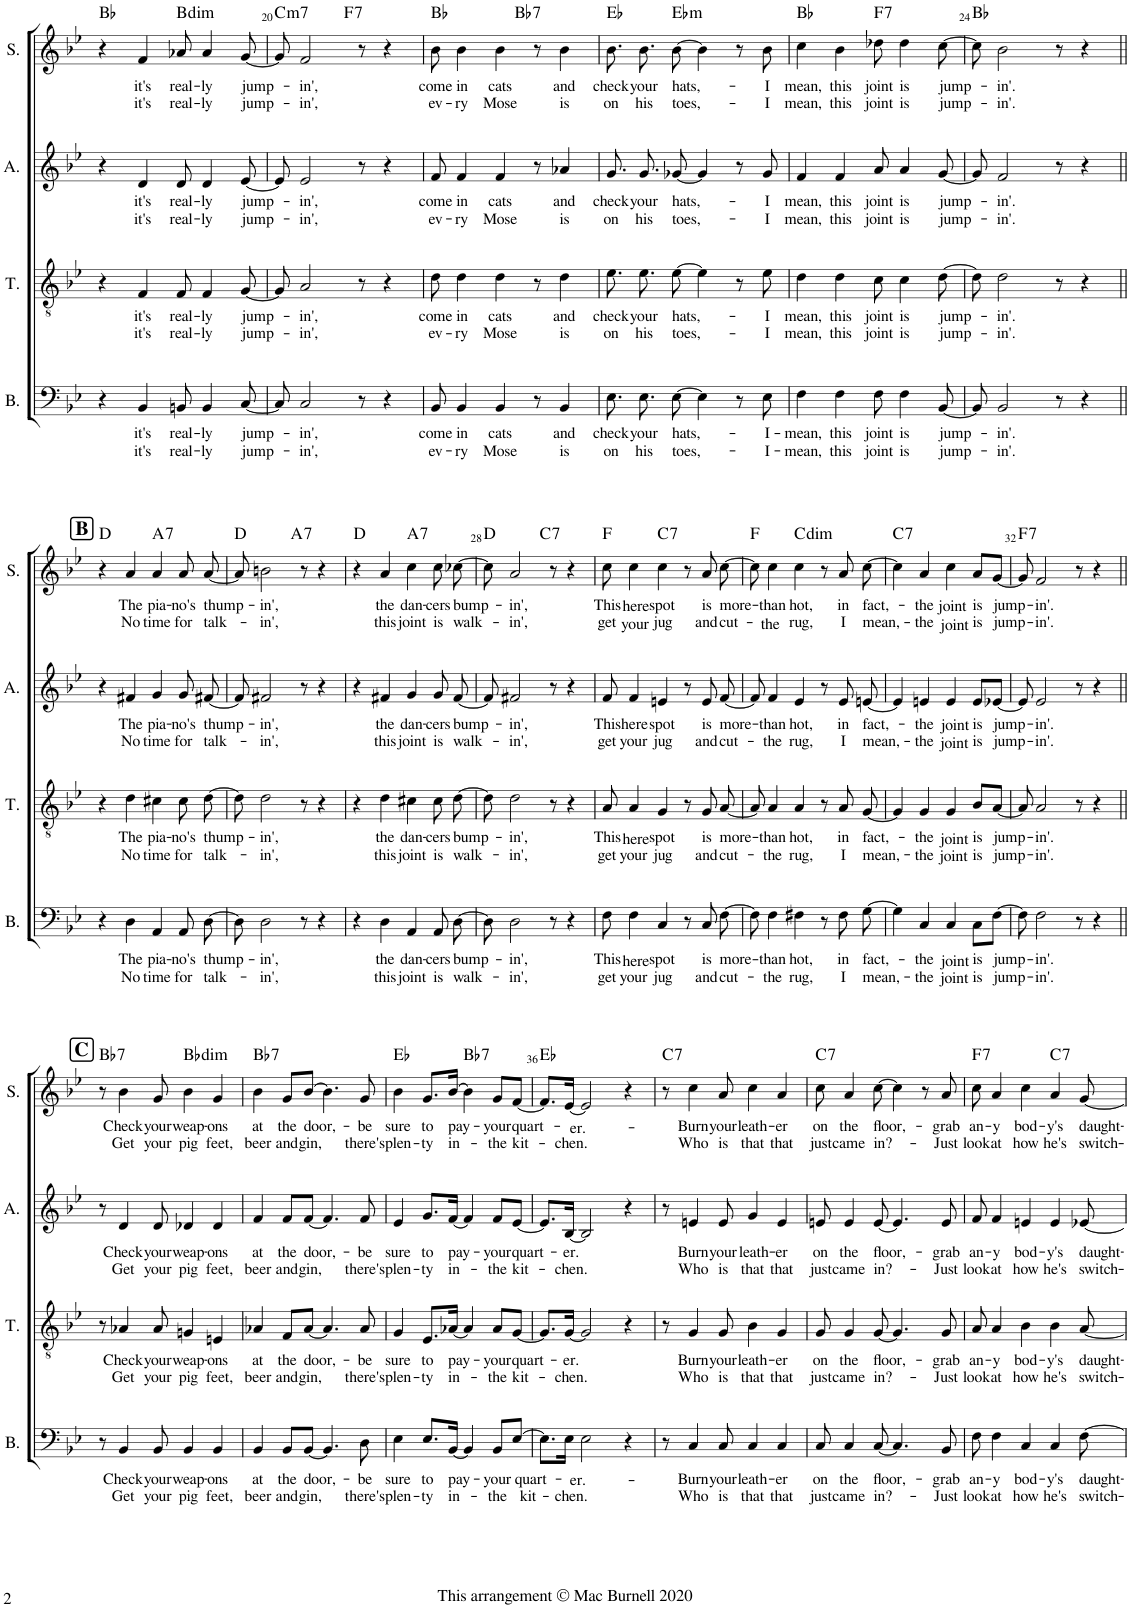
**kern	**text	**text	**kern	**text	**text	**kern	**text	**text	**kern	**text	**text	**harte
*part4	*part4	*part4	*part3	*part3	*part3	*part2	*part2	*part2	*part1	*part1	*part1	*part1
*staff4	*staff4	*staff4	*staff3	*staff3	*staff3	*staff2	*staff2	*staff2	*staff1	*staff1	*staff1	*
*I"Bass	*	*	*I"Tenor	*	*	*I"Alto	*	*	*I"Soprano	*	*	*
*I'B.	*	*	*I'T.	*	*	*I'A.	*	*	*I'S.	*	*	*
!!LO:PB:g=z
*clefF4	*	*	*clefGv2	*	*	*clefG2	*	*	*clefG2	*	*	*
*Trd7c12	*	*	*	*	*	*	*	*	*	*	*	*
*k[b-e-]	*	*	*k[b-e-]	*	*	*k[b-e-]	*	*	*k[b-e-]	*	*	*
*M4/4	*	*	*M4/4	*	*	*M4/4	*	*	*M4/4	*	*	*
=19	=19	=19	=19	=19	=19	=19	=19	=19	=19	=19	=19	=19
4r	.	.	4r	.	.	4r	.	.	4r	.	.	Bb:maj
!	!LO:LY:b	!LO:LY:b	!	!LO:LY:b	!LO:LY:b	!	!LO:LY:b	!LO:LY:b	!	!LO:LY:b	!LO:LY:b	!
4BB-/	it's	it's	4F/	it's	it's	4d/	it's	it's	4f/	it's	it's	.
!	!LO:LY:b	!LO:LY:b	!	!LO:LY:b	!LO:LY:b	!	!LO:LY:b	!LO:LY:b	!	!LO:LY:b	!LO:LY:b	!LO:H:kt=dim
8BBn/	real-	real-	8F/	real-	real-	8d/	real-	real-	8a-X/	real-	real-	B:dim
!	!LO:LY:b	!LO:LY:b	!	!LO:LY:b	!LO:LY:b	!	!LO:LY:b	!LO:LY:b	!	!LO:LY:b	!LO:LY:b	!
4BB/	-ly	-ly	4F/	-ly	-ly	4d/	-ly	-ly	4a-/	-ly	-ly	.
!	!LO:LY:b	!LO:LY:b	!	!LO:LY:b	!LO:LY:b	!	!LO:LY:b	!LO:LY:b	!	!LO:LY:b	!LO:LY:b	!
[8C/	jump-	jump-	[8G/	jump-	jump-	[8e-/	jump-	jump-	[8g/	jump-	jump-	.
=20	=20	=20	=20	=20	=20	=20	=20	=20	=20	=20	=20	=20
!	!	!	!	!	!	!	!	!	!	!	!	!LO:H:kt=m7
*	*	*	*	*	*	*	*	*	*^	*	*	*
8C/]	.	.	8G/]	.	.	8e-/]	.	.	8g/]	2ryy	.	.	C:min7
!	!LO:LY:b	!LO:LY:b	!	!LO:LY:b	!LO:LY:b	!	!LO:LY:b	!LO:LY:b	!	!	!LO:LY:b	!LO:LY:b	!
2C/	-in',	in',	2A/	-in',	-in',	2e-/	-in',	-in',	2f/	.	-in',	-in',	.
!	!	!	!	!	!	!	!	!	!	!	!	!	!LO:H:kt=7
.	.	.	.	.	.	.	.	.	.	2ryy	.	.	F:7
8r	.	.	8r	.	.	8r	.	.	8r	.	.	.	.
4r	.	.	4r	.	.	4r	.	.	4r	.	.	.	.
=21	=21	=21	=21	=21	=21	=21	=21	=21	=21	=21	=21	=21	=21
!	!LO:LY:b	!LO:LY:b	!	!LO:LY:b	!LO:LY:b	!	!LO:LY:b	!LO:LY:b	!	!	!LO:LY:b	!LO:LY:b	!
8BB-/	come	ev-	8d\	come	ev-	8f/	come	ev-	8b-\	2ryy	come	ev-	Bb:maj
!	!LO:LY:b	!LO:LY:b	!	!LO:LY:b	!LO:LY:b	!	!LO:LY:b	!LO:LY:b	!	!	!LO:LY:b	!LO:LY:b	!
4BB-/	in	-ry	4d\	in	-ry	4f/	in	-ry	4b-\	.	in	-ry	.
!	!LO:LY:b	!LO:LY:b	!	!LO:LY:b	!LO:LY:b	!	!LO:LY:b	!LO:LY:b	!	!	!LO:LY:b	!LO:LY:b	!
4BB-/	cats	Mose	4d\	cats	Mose	4f/	cats	Mose	4b-\	.	cats	Mose	.
!	!	!	!	!	!	!	!	!	!	!	!	!	!LO:H:kt=7
.	.	.	.	.	.	.	.	.	.	2ryy	.	.	Bb:7
8r	.	.	8r	.	.	8r	.	.	8r	.	.	.	.
!	!LO:LY:b	!LO:LY:b	!	!LO:LY:b	!LO:LY:b	!	!LO:LY:b	!LO:LY:b	!	!	!LO:LY:b	!LO:LY:b	!
4BB-/	and	is	4d\	and	is	4a-X/	and	is	4b-\	.	and	is	.
=22	=22	=22	=22	=22	=22	=22	=22	=22	=22	=22	=22	=22	=22
!	!LO:LY:b	!LO:LY:b	!	!LO:LY:b	!LO:LY:b	!	!LO:LY:b	!LO:LY:b	!	!	!LO:LY:b	!LO:LY:b	!
*	*	*	*	*	*	*	*	*	*v	*v	*	*	*
8.E-\	check	on	8.e-\	check	on	8.g/	check	on	8.b-\	check	on	Eb:maj
!	!LO:LY:b	!LO:LY:b	!	!LO:LY:b	!LO:LY:b	!	!LO:LY:b	!LO:LY:b	!	!LO:LY:b	!LO:LY:b	!
8.E-\	your	his	8.e-\	your	his	8.g/	your	his	8.b-\	your	his	.
!	!LO:LY:b	!LO:LY:b	!	!LO:LY:b	!LO:LY:b	!	!LO:LY:b	!LO:LY:b	!	!LO:LY:b	!LO:LY:b	!LO:H:kt=m
[8E-\	hats,-	toes,-	[8e-\	hats,-	toes,-	[8g-X/	hats,-	toes,-	[8b-\	hats,-	toes,-	Eb:min
4E-\]	.	.	4e-\]	.	.	4g-/]	.	.	4b-\]	.	.	.
8r	.	.	8r	.	.	8r	.	.	8r	.	.	.
!	!LO:LY:b	!LO:LY:b	!	!LO:LY:b	!LO:LY:b	!	!LO:LY:b	!LO:LY:b	!	!LO:LY:b	!LO:LY:b	!
8E-\	I-	I-	8e-\	-I	-I	8g-/	-I	-I	8b-\	-I	-I	.
=23	=23	=23	=23	=23	=23	=23	=23	=23	=23	=23	=23	=23
!	!LO:LY:b	!LO:LY:b	!	!LO:LY:b	!LO:LY:b	!	!LO:LY:b	!LO:LY:b	!	!LO:LY:b	!LO:LY:b	!
4F\	mean,	mean,	4d\	mean,	mean,	4f/	mean,	mean,	4cc\	mean,	mean,	Bb:maj
!	!LO:LY:b	!LO:LY:b	!	!LO:LY:b	!LO:LY:b	!	!LO:LY:b	!LO:LY:b	!	!LO:LY:b	!LO:LY:b	!
4F\	this	this	4d\	this	this	4f/	this	this	4b-\	this	this	.
!	!LO:LY:b	!LO:LY:b	!	!LO:LY:b	!LO:LY:b	!	!LO:LY:b	!LO:LY:b	!	!LO:LY:b	!LO:LY:b	!LO:H:kt=7
8F\	joint	joint	8c\	joint	joint	8a/	joint	joint	8dd-X\	joint	joint	F:7
!	!LO:LY:b	!LO:LY:b	!	!LO:LY:b	!LO:LY:b	!	!LO:LY:b	!LO:LY:b	!	!LO:LY:b	!LO:LY:b	!
4F\	is	is	4c\	is	is	4a/	is	is	4dd-\	is	is	.
!	!LO:LY:b	!LO:LY:b	!	!LO:LY:b	!LO:LY:b	!	!LO:LY:b	!LO:LY:b	!	!LO:LY:b	!LO:LY:b	!
[8BB-/	jump-	jump-	[8d\	jump-	jump-	[8g/	jump-	jump-	[8cc\	jump-	jump-	.
=24	=24	=24	=24	=24	=24	=24	=24	=24	=24	=24	=24	=24
8BB-/]	.	.	8d\]	.	.	8g/]	.	.	8cc\]	.	.	Bb:maj
!	!LO:LY:b	!LO:LY:b	!	!LO:LY:b	!LO:LY:b	!	!LO:LY:b	!LO:LY:b	!	!LO:LY:b	!LO:LY:b	!
2BB-/	-in'.	in'.	2d\	-in'.	-in'.	2f/	in'.	-in'.	2b-\	-in'.	-in'.	.
8r	.	.	8r	.	.	8r	.	.	8r	.	.	.
4r	.	.	4r	.	.	4r	.	.	4r	.	.	.
!!LO:LB:g=z
!!LO:REH:place=s1:a:B:cj:fs=14:t=B
=25||	=25||	=25||	=25||	=25||	=25||	=25||	=25||	=25||	=25||	=25||	=25||	=25||
4r	.	.	4r	.	.	4r	.	.	4r	.	.	D:maj
!	!LO:LY:b	!LO:LY:b	!	!LO:LY:b	!LO:LY:b	!	!LO:LY:b	!LO:LY:b	!	!LO:LY:b	!LO:LY:b	!
4D\	The	No	4d\	The	No	4f#X/	The	No	4a/	The	No	.
!	!LO:LY:b	!LO:LY:b	!	!LO:LY:b	!LO:LY:b	!	!LO:LY:b	!LO:LY:b	!	!LO:LY:b	!LO:LY:b	!LO:H:kt=7
4AA/	pia-	time	4c#X\	pia-	time	4g/	pia-	time	4a/	pia-	time	A:7
!	!LO:LY:b	!LO:LY:b	!	!LO:LY:b	!LO:LY:b	!	!LO:LY:b	!LO:LY:b	!	!LO:LY:b	!LO:LY:b	!
8AA/	-no's	for	8c#\	-no's	for	8g/	-no's	for	8a/	-no's	for	.
!	!LO:LY:b	!LO:LY:b	!	!LO:LY:b	!LO:LY:b	!	!LO:LY:b	!LO:LY:b	!	!LO:LY:b	!LO:LY:b	!
[8D\	thump-	talk-	[8d\	thump-	talk-	[8f#X/	thump-	talk-	[8a/	thump-	talk-	.
=26	=26	=26	=26	=26	=26	=26	=26	=26	=26	=26	=26	=26
*	*	*	*	*	*	*	*	*	*^	*	*	*
8D\]	.	.	8d\]	.	.	8f#/]	.	.	8a/]	2ryy	.	.	D:maj
!	!LO:LY:b	!LO:LY:b	!	!LO:LY:b	!LO:LY:b	!	!LO:LY:b	!LO:LY:b	!	!	!LO:LY:b	!LO:LY:b	!
2D\	-in',	-in',	2d\	-in',	-in',	2f#X/	-in',	-in',	2bn\	.	-in',	-in',	.
!	!	!	!	!	!	!	!	!	!	!	!	!	!LO:H:kt=7
.	.	.	.	.	.	.	.	.	.	2ryy	.	.	A:7
8r	.	.	8r	.	.	8r	.	.	8r	.	.	.	.
4r	.	.	4r	.	.	4r	.	.	4r	.	.	.	.
*	*	*	*	*	*	*	*	*	*v	*v	*	*	*
=27	=27	=27	=27	=27	=27	=27	=27	=27	=27	=27	=27	=27
4r	.	.	4r	.	.	4r	.	.	4r	.	.	D:maj
!	!LO:LY:b	!LO:LY:b	!	!LO:LY:b	!LO:LY:b	!	!LO:LY:b	!LO:LY:b	!	!LO:LY:b	!LO:LY:b	!
4D\	the	this	4d\	the	this	4f#X/	the	this	4a/	the	this	.
!	!LO:LY:b	!LO:LY:b	!	!LO:LY:b	!LO:LY:b	!	!LO:LY:b	!LO:LY:b	!	!LO:LY:b	!LO:LY:b	!LO:H:kt=7
4AA/	dan-	joint	4c#X\	dan-	joint	4g/	dan-	joint	4cc\	dan-	joint	A:7
!	!LO:LY:b	!LO:LY:b	!	!LO:LY:b	!LO:LY:b	!	!LO:LY:b	!LO:LY:b	!	!LO:LY:b	!LO:LY:b	!
8AA/	-cers	is	8c#\	-cers	is	8g/	-cers	is	8cc\	-cers	is	.
!	!LO:LY:b	!LO:LY:b	!	!LO:LY:b	!LO:LY:b	!	!LO:LY:b	!LO:LY:b	!	!LO:LY:b	!LO:LY:b	!
[8D\	bump-	walk-	[8d\	bump-	walk-	[8f#/	bump-	walk-	[8cc-X\	bump-	walk-	.
=28	=28	=28	=28	=28	=28	=28	=28	=28	=28	=28	=28	=28
*	*	*	*	*	*	*	*	*	*^	*	*	*
8D\]	.	.	8d\]	.	.	8f#/]	.	.	8cc-\]	2ryy	.	.	D:maj
!	!LO:LY:b	!LO:LY:b	!	!LO:LY:b	!LO:LY:b	!	!LO:LY:b	!LO:LY:b	!	!	!LO:LY:b	!LO:LY:b	!
2D\	-in',	-in',	2d\	-in',	-in',	2f#X/	-in',	-in',	2a/	.	-in',	-in',	.
!	!	!	!	!	!	!	!	!	!	!	!	!	!LO:H:kt=7
.	.	.	.	.	.	.	.	.	.	2ryy	.	.	C:7
8r	.	.	8r	.	.	8r	.	.	8r	.	.	.	.
4r	.	.	4r	.	.	4r	.	.	4r	.	.	.	.
=29	=29	=29	=29	=29	=29	=29	=29	=29	=29	=29	=29	=29	=29
!	!LO:LY:b	!LO:LY:b	!	!LO:LY:b	!LO:LY:b	!	!LO:LY:b	!LO:LY:b	!	!	!LO:LY:b	!LO:LY:b	!
*	*	*	*	*	*	*	*	*	*v	*v	*	*	*
8F\	This	get	8A/	This	get	8f/	This	get	8cc\	This	get	F:maj
!	!LO:LY:b	!LO:LY:b	!	!LO:LY:b	!LO:LY:b	!	!LO:LY:b	!LO:LY:b	!	!LO:LY:b	!LO:LY:b	!
4F\	here	your	4A/	here	your	4f/	here	your	4cc\	here	your	.
!	!LO:LY:b	!LO:LY:b	!	!LO:LY:b	!LO:LY:b	!	!LO:LY:b	!LO:LY:b	!	!LO:LY:b	!LO:LY:b	!LO:H:kt=7
4C/	spot	jug	4G/	spot	jug	4en/	spot	jug	4cc\	spot	jug	C:7
8r	.	.	8r	.	.	8r	.	.	8r	.	.	.
!	!LO:LY:b	!LO:LY:b	!	!LO:LY:b	!LO:LY:b	!	!LO:LY:b	!LO:LY:b	!	!LO:LY:b	!LO:LY:b	!
8C/	is	and	8G/	is	and	8e/	is	and	8a/	is	and	.
!	!LO:LY:b	!LO:LY:b	!	!LO:LY:b	!LO:LY:b	!	!LO:LY:b	!LO:LY:b	!	!LO:LY:b	!LO:LY:b	!
[8F\	more-	cut-	[8A/	more-	cut-	[8f/	more-	cut-	[8cc\	more-	cut-	.
=30	=30	=30	=30	=30	=30	=30	=30	=30	=30	=30	=30	=30
8F\]	.	.	8A/]	.	.	8f/]	.	.	8cc\]	.	.	F:maj
!	!LO:LY:b	!LO:LY:b	!	!LO:LY:b	!LO:LY:b	!	!LO:LY:b	!LO:LY:b	!	!LO:LY:b	!LO:LY:b	!
4F\	-than	-the	4A/	-than	-the	4f/	-than	-the	4cc\	-than	-the	.
!	!LO:LY:b	!LO:LY:b	!	!LO:LY:b	!LO:LY:b	!	!LO:LY:b	!LO:LY:b	!	!LO:LY:b	!LO:LY:b	!LO:H:kt=dim
4F#X\	hot,	rug,	4A/	hot,	rug,	4e-/	hot,	rug,	4cc\	hot,	rug,	C:dim
8r	.	.	8r	.	.	8r	.	.	8r	.	.	.
!	!LO:LY:b	!LO:LY:b	!	!LO:LY:b	!LO:LY:b	!	!LO:LY:b	!LO:LY:b	!	!LO:LY:b	!LO:LY:b	!
8F#\	in	I	8A/	in	I	8e-/	in	I	8a/	in	I	.
!	!LO:LY:b	!LO:LY:b	!	!LO:LY:b	!LO:LY:b	!	!LO:LY:b	!LO:LY:b	!	!LO:LY:b	!LO:LY:b	!
[8G\	fact,-	mean,-	[8G/	fact,-	mean,-	[8en/	fact,-	mean,-	[8cc\	fact,-	mean,-	.
=31	=31	=31	=31	=31	=31	=31	=31	=31	=31	=31	=31	=31
!	!	!	!	!	!	!	!	!	!	!	!	!LO:H:kt=7
4G\]	.	.	4G/]	.	.	4e/]	.	.	4cc\]	.	.	C:7
!	!LO:LY:b	!LO:LY:b	!	!LO:LY:b	!LO:LY:b	!	!LO:LY:b	!LO:LY:b	!	!LO:LY:b	!LO:LY:b	!
4C/	the	the	4G/	the	the	4en/	the	the	4a/	the	the	.
!	!LO:LY:b	!LO:LY:b	!	!LO:LY:b	!LO:LY:b	!	!LO:LY:b	!LO:LY:b	!	!LO:LY:b	!LO:LY:b	!
4C/	joint	joint	4G/	joint	joint	4e/	joint	joint	4cc\	joint	joint	.
!	!LO:LY:b	!LO:LY:b	!	!LO:LY:b	!LO:LY:b	!	!LO:LY:b	!LO:LY:b	!	!LO:LY:b	!LO:LY:b	!
8C\L	is	is	8B-/L	is	is	8e/L	is	is	8a/L	is	is	.
!	!LO:LY:b	!LO:LY:b	!	!LO:LY:b	!LO:LY:b	!	!LO:LY:b	!LO:LY:b	!	!LO:LY:b	!LO:LY:b	!
[8F\J	jump-	jump-	[8A/J	jump-	jump-	[8e-X/J	jump-	jump-	[8g/J	jump-	jump-	.
=32	=32	=32	=32	=32	=32	=32	=32	=32	=32	=32	=32	=32
!	!	!	!	!	!	!	!	!	!	!	!	!LO:H:kt=7
8F\]	.	.	8A/]	.	.	8e-/]	.	.	8g/]	.	.	F:7
!	!LO:LY:b	!LO:LY:b	!	!LO:LY:b	!LO:LY:b	!	!LO:LY:b	!LO:LY:b	!	!LO:LY:b	!LO:LY:b	!
2F\	-in'.	-in'.	2A/	-in'.	-in'.	2e-/	-in'.	-in'.	2f/	-in'.	-in'.	.
8r	.	.	8r	.	.	8r	.	.	8r	.	.	.
4r	.	.	4r	.	.	4r	.	.	4r	.	.	.
!!LO:LB:g=z
!!LO:REH:place=s1:a:B:cj:fs=14:t=C
=33||	=33||	=33||	=33||	=33||	=33||	=33||	=33||	=33||	=33||	=33||	=33||	=33||
!	!	!	!	!	!	!	!	!	!	!	!	!LO:H:kt=7
8r	.	.	8r	.	.	8r	.	.	8r	.	.	Bb:7
!	!LO:LY:b	!LO:LY:b	!	!LO:LY:b	!LO:LY:b	!	!LO:LY:b	!LO:LY:b	!	!LO:LY:b	!LO:LY:b	!
4BB-/	Check	Get	4A-X/	Check	Get	4d/	Check	Get	4b-\	Check	Get	.
!	!LO:LY:b	!LO:LY:b	!	!LO:LY:b	!LO:LY:b	!	!LO:LY:b	!LO:LY:b	!	!LO:LY:b	!LO:LY:b	!
8BB-/	your	your	8A-/	your	your	8d/	your	your	8g/	your	your	.
!	!LO:LY:b	!LO:LY:b	!	!LO:LY:b	!LO:LY:b	!	!LO:LY:b	!LO:LY:b	!	!LO:LY:b	!LO:LY:b	!LO:H:kt=dim
4BB-/	weap-	pig	4Gn/	weap-	pig	4d-X/	weap-	pig	4b-\	weap-	pig	Bb:dim
!	!LO:LY:b	!LO:LY:b	!	!LO:LY:b	!LO:LY:b	!	!LO:LY:b	!LO:LY:b	!	!LO:LY:b	!LO:LY:b	!
4BB-/	-ons	feet,	4En/	-ons	feet,	4d-/	-ons	feet,	4g/	-ons	feet,	.
=34	=34	=34	=34	=34	=34	=34	=34	=34	=34	=34	=34	=34
!	!LO:LY:b	!LO:LY:b	!	!LO:LY:b	!LO:LY:b	!	!LO:LY:b	!LO:LY:b	!	!LO:LY:b	!LO:LY:b	!LO:H:kt=7
4BB-/	at	beer	4A-X/	at	beer	4f/	at	beer	4b-\	at	beer	Bb:7
!	!LO:LY:b	!LO:LY:b	!	!LO:LY:b	!LO:LY:b	!	!LO:LY:b	!LO:LY:b	!	!LO:LY:b	!LO:LY:b	!
8BB-/L	the	and	8F/L	the	and	8f/L	the	and	8g/L	the	and	.
!	!LO:LY:b	!LO:LY:b	!	!LO:LY:b	!LO:LY:b	!	!LO:LY:b	!LO:LY:b	!	!LO:LY:b	!LO:LY:b	!
[8BB-/J	door,-	gin,	[8A-/J	door,-	gin,	[8f/J	door,-	gin,	[8b-/J	door,-	gin,	.
4.BB-/]	.	.	4.A-/]	.	.	4.f/]	.	.	4.b-\]	.	.	.
!	!LO:LY:b	!LO:LY:b	!	!LO:LY:b	!LO:LY:b	!	!LO:LY:b	!LO:LY:b	!	!LO:LY:b	!LO:LY:b	!
8D\	-be	there's	8A-/	-be	there's	8f/	-be	there's	8g/	-be	there's	.
=35	=35	=35	=35	=35	=35	=35	=35	=35	=35	=35	=35	=35
!	!LO:LY:b	!LO:LY:b	!	!LO:LY:b	!LO:LY:b	!	!LO:LY:b	!LO:LY:b	!	!LO:LY:b	!LO:LY:b	!
4E-\	sure	plen-	4G/	sure	plen-	4e-/	sure	plen-	4b-\	sure	plen-	Eb:maj
!	!LO:LY:b	!LO:LY:b	!	!LO:LY:b	!LO:LY:b	!	!LO:LY:b	!LO:LY:b	!	!LO:LY:b	!LO:LY:b	!
8.E-/L	to	-ty	8.E-/L	to	-ty	8.g/L	to	-ty	8.g/L	to	-ty	.
!	!LO:LY:b	!LO:LY:b	!	!LO:LY:b	!LO:LY:b	!	!LO:LY:b	!LO:LY:b	!	!LO:LY:b	!LO:LY:b	!
[16BB-/Jk	pay-	in-	[16A-X/Jk	pay-	in-	[16f/Jk	pay-	in-	[16b-/Jk	pay-	in-	.
!	!	!	!	!	!	!	!	!	!	!	!	!LO:H:kt=7
4BB-/]	.	.	4A-/]	.	.	4f/]	.	.	4b-\]	.	.	Bb:7
!	!LO:LY:b	!LO:LY:b	!	!LO:LY:b	!LO:LY:b	!	!LO:LY:b	!LO:LY:b	!	!LO:LY:b	!LO:LY:b	!
8BB-/L	-your	-the	8A-/L	your	-the	8f/L	-your	the	8g/L	your	the	.
!	!LO:LY:b	!LO:LY:b	!	!LO:LY:b	!LO:LY:b	!	!LO:LY:b	!LO:LY:b	!	!LO:LY:b	!LO:LY:b	!
[8E-/J	quart-	kit-	[8G/J	quart-	kit-	[8e-/J	quart-	kit-	[8f/J	quart-	kit-	.
=36	=36	=36	=36	=36	=36	=36	=36	=36	=36	=36	=36	=36
8.E-\L]	.	.	8.G/L]	.	.	8.e-/L]	.	.	8.f/L]	.	.	Eb:maj
!	!LO:LY:b	!LO:LY:b	!	!LO:LY:b	!LO:LY:b	!	!LO:LY:b	!LO:LY:b	!	!LO:LY:b	!LO:LY:b	!
16E-\Jk	-er.-	-chen.	[16G/Jk	-er.	-chen.	[16B-/Jk	-er.	-chen.	[16e-/Jk	-er.-	-chen.	.
2E-\	.	.	2G/]	.	.	2B-/]	.	.	2e-/]	.	.	.
4r	.	.	4r	.	.	4r	.	.	4r	.	.	.
=37	=37	=37	=37	=37	=37	=37	=37	=37	=37	=37	=37	=37
!	!	!	!	!	!	!	!	!	!	!	!	!LO:H:kt=7
8r	.	.	8r	.	.	8r	.	.	8r	.	.	C:7
!	!LO:LY:b	!LO:LY:b	!	!LO:LY:b	!LO:LY:b	!	!LO:LY:b	!LO:LY:b	!	!LO:LY:b	!LO:LY:b	!
4C/	-Burn	Who	4G/	-Burn	Who	4en/	-Burn	Who	4cc\	-Burn	Who	.
!	!LO:LY:b	!LO:LY:b	!	!LO:LY:b	!LO:LY:b	!	!LO:LY:b	!LO:LY:b	!	!LO:LY:b	!LO:LY:b	!
8C/	your	is	8G/	your	is	8e/	your	is	8a/	your	is	.
!	!LO:LY:b	!LO:LY:b	!	!LO:LY:b	!LO:LY:b	!	!LO:LY:b	!LO:LY:b	!	!LO:LY:b	!LO:LY:b	!
4C/	leath-	that	4B-\	leath-	that	4g/	leath-	that	4cc\	leath-	that	.
!	!LO:LY:b	!LO:LY:b	!	!LO:LY:b	!LO:LY:b	!	!LO:LY:b	!LO:LY:b	!	!LO:LY:b	!LO:LY:b	!
4C/	-er	that	4G/	-er	that	4e/	-er	that	4a/	-er	that	.
=38	=38	=38	=38	=38	=38	=38	=38	=38	=38	=38	=38	=38
!	!LO:LY:b	!LO:LY:b	!	!LO:LY:b	!LO:LY:b	!	!LO:LY:b	!LO:LY:b	!	!LO:LY:b	!LO:LY:b	!LO:H:kt=7
8C/	on	just	8G/	on	just	8en/	on	just	8cc\	on	just	C:7
!	!LO:LY:b	!LO:LY:b	!	!LO:LY:b	!LO:LY:b	!	!LO:LY:b	!LO:LY:b	!	!LO:LY:b	!LO:LY:b	!
4C/	the	came	4G/	the	came	4e/	the	came	4a/	the	came	.
!	!LO:LY:b	!LO:LY:b	!	!LO:LY:b	!LO:LY:b	!	!LO:LY:b	!LO:LY:b	!	!LO:LY:b	!LO:LY:b	!
[8C/	floor,-	in?-	[8G/	floor,-	in?-	[8e/	floor,-	in?-	[8cc\	floor,-	in?-	.
4.C/]	.	.	4.G/]	.	.	4.e/]	.	.	4cc\]	.	.	.
.	.	.	.	.	.	.	.	.	8r	.	.	.
!	!LO:LY:b	!LO:LY:b	!	!LO:LY:b	!LO:LY:b	!	!LO:LY:b	!LO:LY:b	!	!LO:LY:b	!LO:LY:b	!
8BB-/	-grab	-Just	8G/	-grab	-Just	8e/	-grab	-Just	8a/	-grab	-Just	.
=39	=39	=39	=39	=39	=39	=39	=39	=39	=39	=39	=39	=39
!	!LO:LY:b	!LO:LY:b	!	!LO:LY:b	!LO:LY:b	!	!LO:LY:b	!LO:LY:b	!	!LO:LY:b	!LO:LY:b	!LO:H:kt=7
8F\	an-	look	8A/	an-	look	8f/	an-	look	8cc\	an-	look	F:7
!	!LO:LY:b	!LO:LY:b	!	!LO:LY:b	!LO:LY:b	!	!LO:LY:b	!LO:LY:b	!	!LO:LY:b	!LO:LY:b	!
4F\	-y	at	4A/	-y	at	4f/	-y	at	4a/	-y	at	.
!	!LO:LY:b	!LO:LY:b	!	!LO:LY:b	!LO:LY:b	!	!LO:LY:b	!LO:LY:b	!	!LO:LY:b	!LO:LY:b	!
4C/	bod-	how	4B-\	bod-	how	4en/	bod-	how	4cc\	bod-	how	.
!	!LO:LY:b	!LO:LY:b	!	!LO:LY:b	!LO:LY:b	!	!LO:LY:b	!LO:LY:b	!	!LO:LY:b	!LO:LY:b	!LO:H:kt=7
4C/	-y's	he's	4B-\	-y's	he's	4e/	-y's	he's	4a/	-y's	he's	C:7
!	!LO:LY:b	!LO:LY:b	!	!LO:LY:b	!LO:LY:b	!	!LO:LY:b	!LO:LY:b	!	!LO:LY:b	!LO:LY:b	!
[8F\	daught-	-switch-	[8A/	daught-	-switch-	[8e-X/	daught-	-switch-	[8g/	daught-	-switch-	.
=	=	=	=	=	=	=	=	=	=	=	=	=
*-	*-	*-	*-	*-	*-	*-	*-	*-	*-	*-	*-	*-
